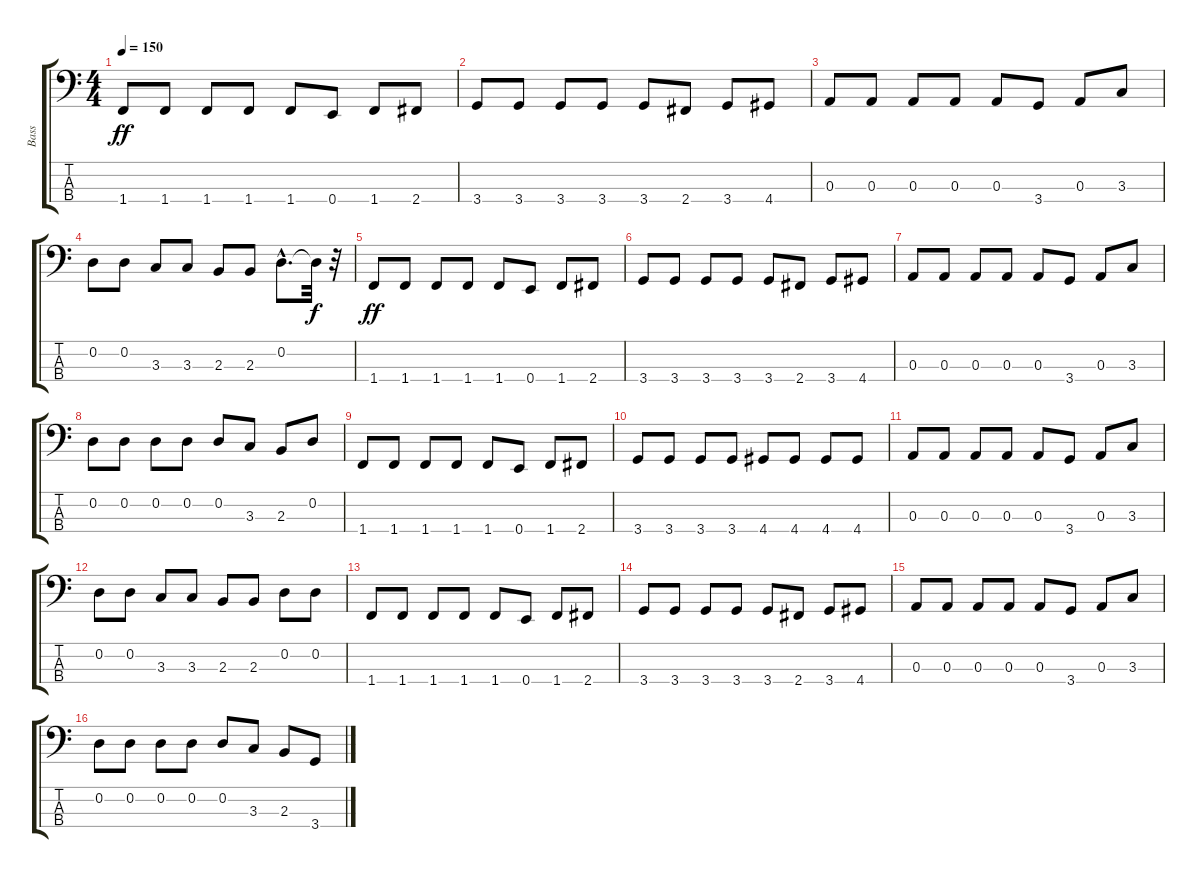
\track ("Bass" "Bass") {instrument electricbasspick}
\staff {score tabs}
\tuning (G2 D2 A1 E1) {hide}
\ts (4 4)
\tempo 150
\clef f4
\ks c
1.4.8{dy ff} 1.4.8 1.4.8 1.4.8 1.4.8 0.4.8 1.4.8 2.4.8 |
3.4.8 3.4.8 3.4.8 3.4.8 3.4.8 2.4.8 3.4.8 4.4.8 |
0.3.8 0.3.8 0.3.8 0.3.8 0.3.8 3.4.8 0.3.8 3.3.8 |
0.2.8 0.2.8 3.3.8 3.3.8 2.3.8 2.3.8 0.2{hac}.8{d} 0.2{t}.32{dy f} r.32 |
1.4.8{dy ff} 1.4.8 1.4.8 1.4.8 1.4.8 0.4.8 1.4.8 2.4.8 |
3.4.8 3.4.8 3.4.8 3.4.8 3.4.8 2.4.8 3.4.8 4.4.8 |
0.3.8 0.3.8 0.3.8 0.3.8 0.3.8 3.4.8 0.3.8 3.3.8 |
0.2.8 0.2.8 0.2.8 0.2.8 0.2.8 3.3.8 2.3.8 0.2.8 |
1.4.8 1.4.8 1.4.8 1.4.8 1.4.8 0.4.8 1.4.8 2.4.8 |
3.4.8 3.4.8 3.4.8 3.4.8 4.4.8 4.4.8 4.4.8 4.4.8 |
0.3.8 0.3.8 0.3.8 0.3.8 0.3.8 3.4.8 0.3.8 3.3.8 |
0.2.8 0.2.8 3.3.8 3.3.8 2.3.8 2.3.8 0.2.8 0.2.8 |
1.4.8 1.4.8 1.4.8 1.4.8 1.4.8 0.4.8 1.4.8 2.4.8 |
3.4.8 3.4.8 3.4.8 3.4.8 3.4.8 2.4.8 3.4.8 4.4.8 |
0.3.8 0.3.8 0.3.8 0.3.8 0.3.8 3.4.8 0.3.8 3.3.8 |
0.2.8 0.2.8 0.2.8 0.2.8 0.2.8 3.3.8 2.3.8 3.4.8
